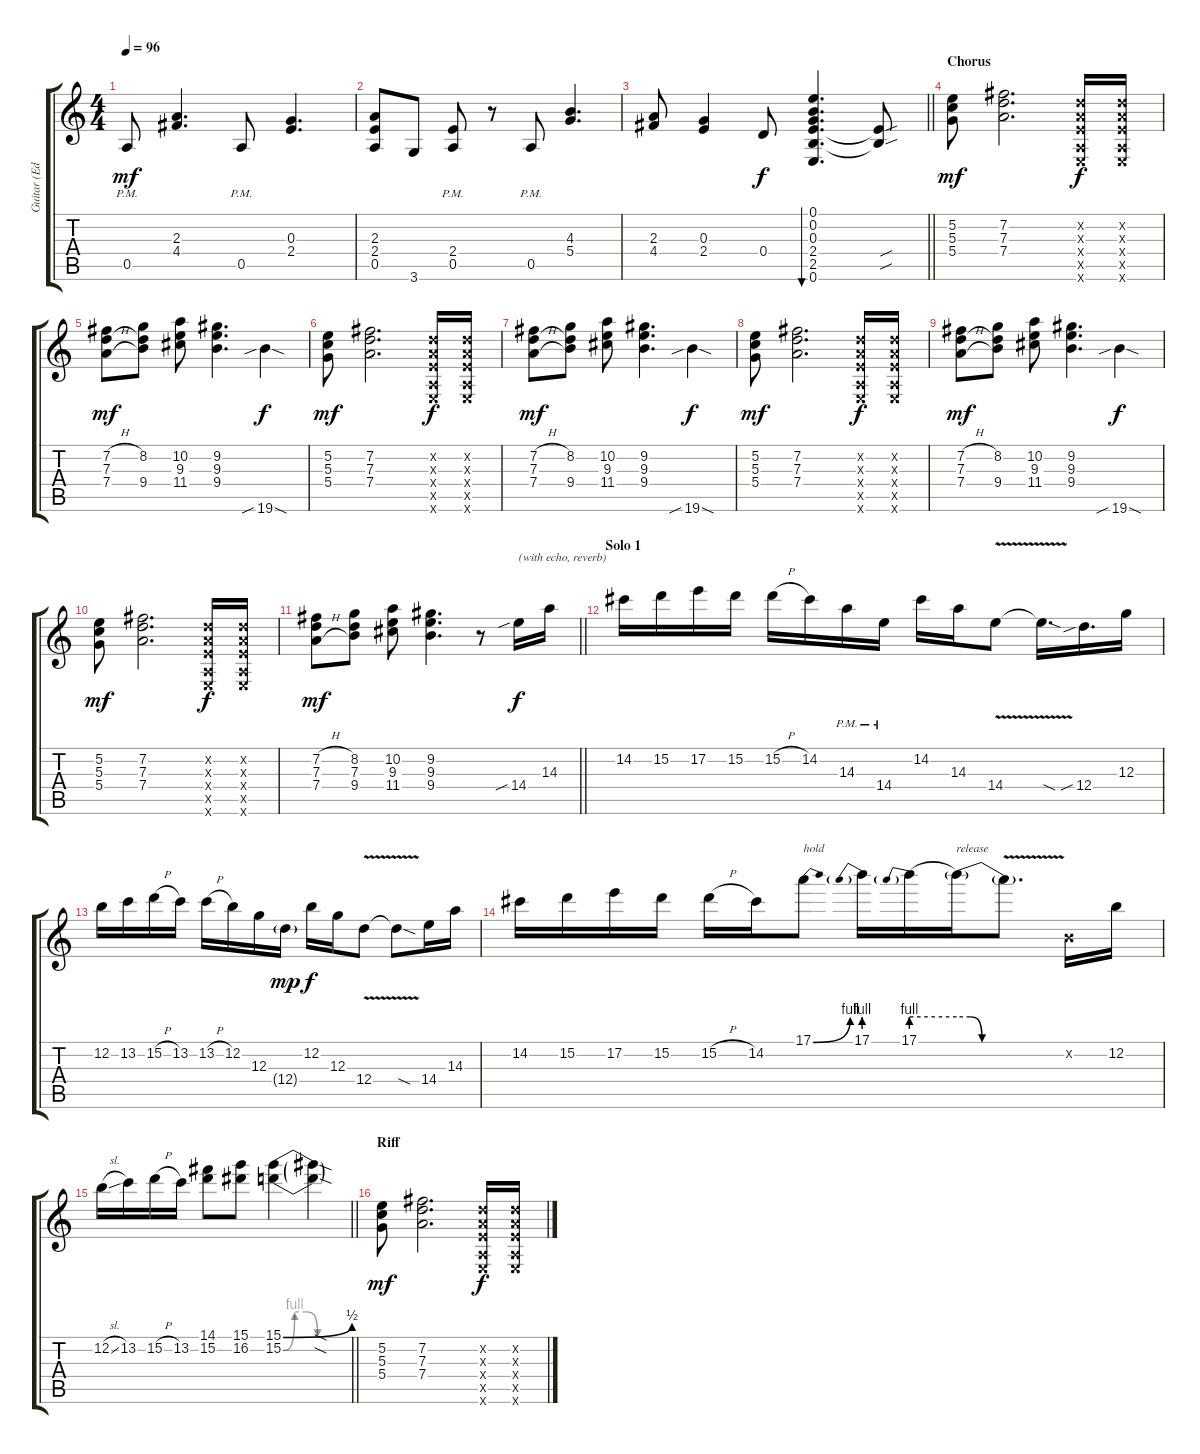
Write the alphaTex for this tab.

\track ("Guitar (Eddie Van Halen)" "Guitar (Ed") {instrument distortionguitar}
\staff {score tabs}
\tuning (E4 B3 G3 D3 A2 E2) {hide}
\ts (4 4)
\tempo 96
\clef g2
\ks c
0.5{pm}.8{dy mf} (2.3 4.4).4{d} 0.5{pm}.8 (0.3 2.4).4{d} |
(2.3 2.4 0.5).8 3.6.8 (2.4 0.5{pm}).8 r.8 0.5{pm}.8 (4.3 5.4).4{d} |
\barLineRight lightlight
(2.3 4.4).8 (0.3 2.4).4 0.4.8{dy f} (0.1 0.2 0.3 2.4 2.5 0.6).4{d bu 60} (2.4{sou t} 2.5{sou t}).8 |
\section ("" "Chorus")
(5.2 5.3 5.4).8{dy mf} (7.2 7.3 7.4).2{d} (3.2{x} 2.3{x} 2.4{x} 0.5{x} 0.6{x}).16{dy f} (3.2{x} 2.3{x} 2.4{x} 0.5{x} 0.6{x}).16 |
(7.2{h} 7.3 7.4{h}).8{dy mf} (8.2 7.3{t} 9.4).8 (10.2 9.3 11.4).8 (9.2 9.3 9.4).4{d} 19.6{sib sod}.4{dy f} |
(5.2 5.3 5.4).8{dy mf} (7.2 7.3 7.4).2{d} (3.2{x} 2.3{x} 2.4{x} 0.5{x} 0.6{x}).16{dy f} (3.2{x} 2.3{x} 2.4{x} 0.5{x} 0.6{x}).16 |
(7.2{h} 7.3 7.4{h}).8{dy mf} (8.2 7.3{t} 9.4).8 (10.2 9.3 11.4).8 (9.2 9.3 9.4).4{d} 19.6{sib sod}.4{dy f} |
(5.2 5.3 5.4).8{dy mf} (7.2 7.3 7.4).2{d} (3.2{x} 2.3{x} 2.4{x} 0.5{x} 0.6{x}).16{dy f} (3.2{x} 2.3{x} 2.4{x} 0.5{x} 0.6{x}).16 |
(7.2{h} 7.3 7.4{h}).8{dy mf} (8.2 7.3{t} 9.4).8 (10.2 9.3 11.4).8 (9.2 9.3 9.4).4{d} 19.6{sib sod}.4{dy f} |
(5.2 5.3 5.4).8{dy mf} (7.2 7.3 7.4).2{d} (3.2{x} 2.3{x} 2.4{x} 0.5{x} 0.6{x}).16{dy f} (3.2{x} 2.3{x} 2.4{x} 0.5{x} 0.6{x}).16 |
\barLineRight lightlight
(7.2{h} 7.3 7.4{h}).8{dy mf} (8.2 7.3 9.4).8 (10.2 9.3 11.4).8 (9.2 9.3 9.4).4{d} r.8 14.4{sib}.16{txt "(with echo, reverb)" dy f} 14.3.16 |
\section ("" "Solo 1")
14.2.16 15.2.16 17.2.16 15.2.16 15.2{h}.16 14.2.16 14.3{pm}.16 14.4{pm}.16 14.2.16 14.3.16 14.4{v}.8 14.4{sod t}.16{d} 12.4{sib}.16{d} 12.3.16 |
12.2.16 13.2.16 15.2{h}.16 13.2.16 13.2{h}.16 12.2.16 12.3.16 12.4{g}.16{dy mp} 12.2.16{dy f} 12.3.16 12.4{v}.8 12.4{sod t}.8 14.4.16 14.3.16 |
14.2.16 15.2.16 17.2.16 15.2.16 15.2{h}.16 14.2.16 17.1{be (bend 0 0 60 4)}.8{txt "hold"} 17.1{be (prebend 0 4 60 4)}.16 17.1{be (prebend 0 4 60 4)}.16 17.1{be (custom 0 4 15 4 30 0 60 0) t}.16{txt "release"} 17.1{be (hold 0 0 60 0) v t}.8{d} 0.2{x}.16 12.2.16 |
\barLineRight lightlight
12.2{sl}.16 13.2.16 15.2{h}.16 13.2.16 (14.1 15.2).8 (15.1 16.2).8 (15.1{be (bend 0 0 60 2)} 15.2{be (custom 0 0 10 4 20 4 30 0 60 0)}).4 (15.1{sod t} 15.2{sod t}).4 |
\section ("" "Riff")
(5.2 5.3 5.4).8{dy mf} (7.2 7.3 7.4).2{d} (3.2{x} 2.3{x} 2.4{x} 0.5{x} 0.6{x}).16{dy f} (3.2{x} 2.3{x} 2.4{x} 0.5{x} 0.6{x}).16
